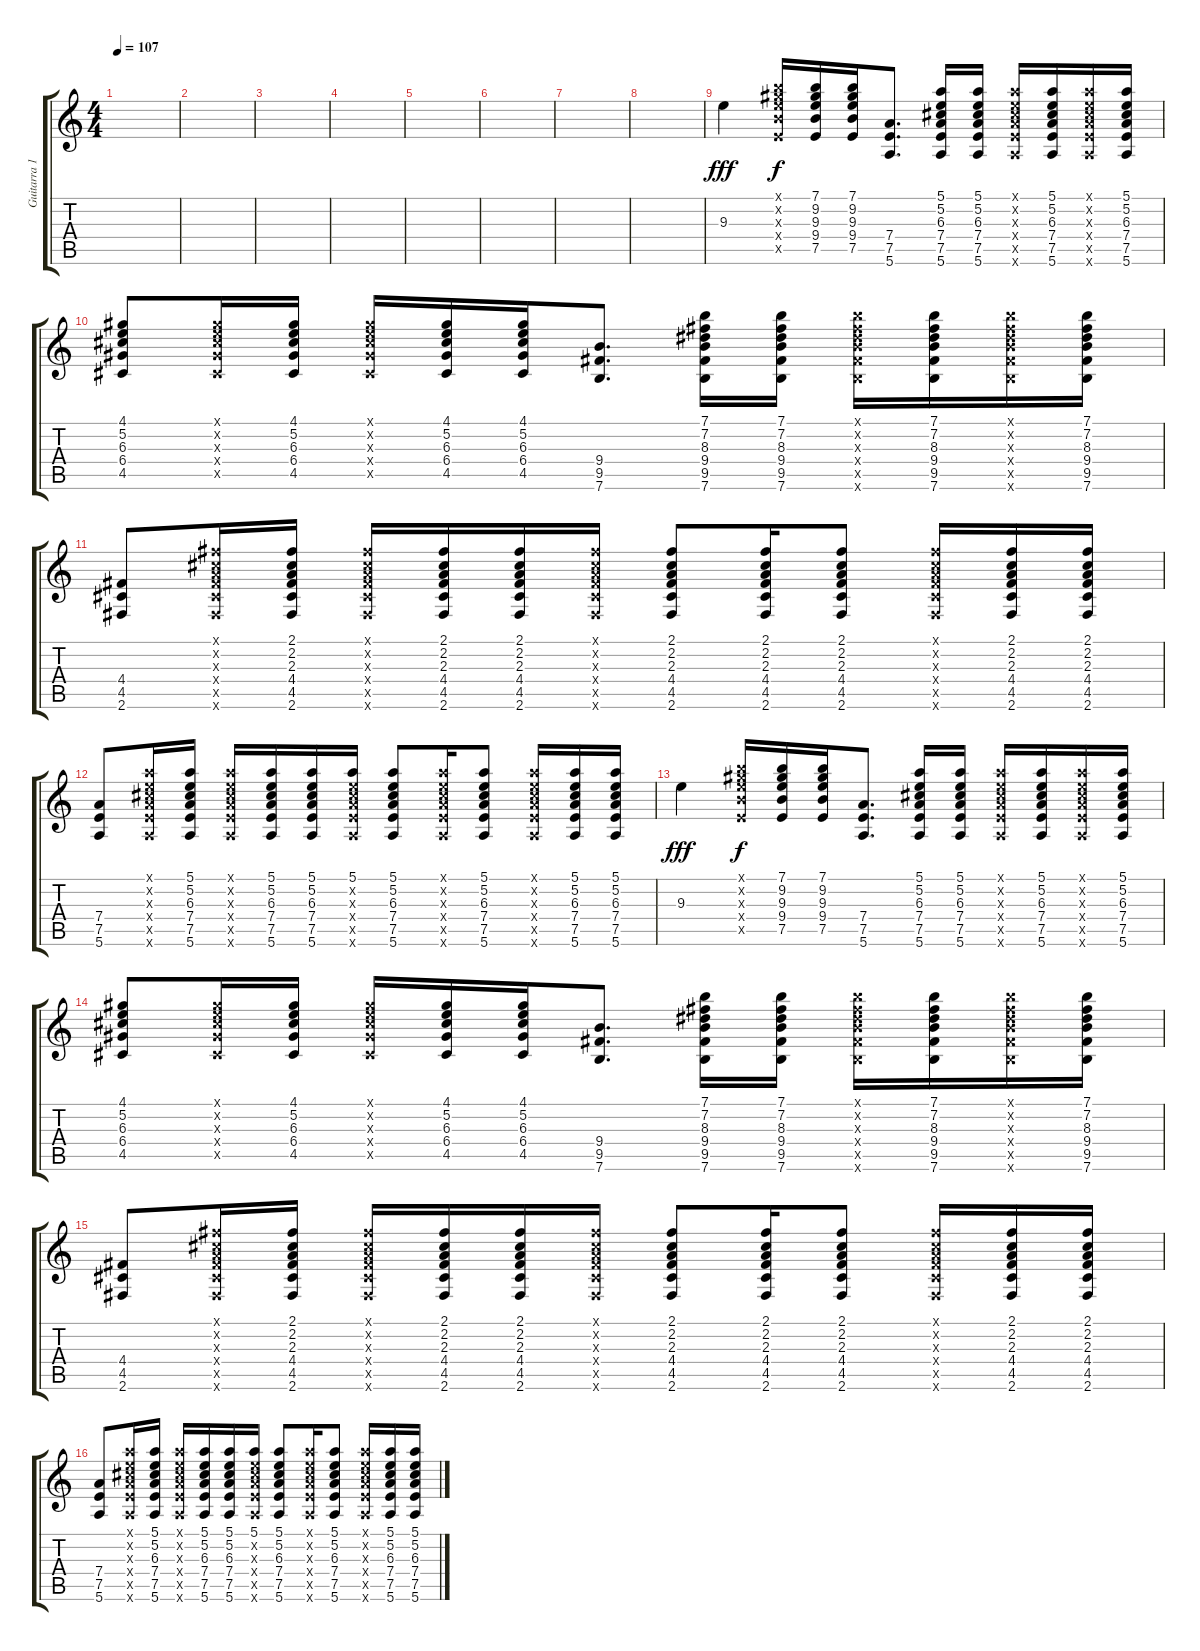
\track ("Guitarra 1" "Guitarra 1") {instrument distortionguitar}
\staff {score tabs}
\tuning (E4 B3 G3 D3 A2 E2) {hide}
\ts (4 4)
\tempo 107
\clef g2
\ks c
|
|
|
|
|
|
|
|
9.3.4{dy fff} (7.1{x} 9.2{x} 9.3{x} 9.4{x} 7.5{x}).16{dy f} (7.1 9.2 9.3 9.4 7.5).16 (7.1 9.2 9.3 9.4 7.5).16 (7.4 7.5 5.6).8{d} (5.1 5.2 6.3 7.4 7.5 5.6).16 (5.1 5.2 6.3 7.4 7.5 5.6).16 (5.1{x} 5.2{x} 6.3{x} 7.4{x} 7.5{x} 5.6{x}).16 (5.1 5.2 6.3 7.4 7.5 5.6).16 (5.1{x} 5.2{x} 6.3{x} 7.4{x} 7.5{x} 5.6{x}).16 (5.1 5.2 6.3 7.4 7.5 5.6).16 |
(4.1 5.2 6.3 6.4 4.5).8 (4.1{x} 5.2{x} 6.3{x} 6.4{x} 4.5{x}).16 (4.1 5.2 6.3 6.4 4.5).16 (4.1{x} 5.2{x} 6.3{x} 6.4{x} 4.5{x}).16 (4.1 5.2 6.3 6.4 4.5).16 (4.1 5.2 6.3 6.4 4.5).16 (9.4 9.5 7.6).8{d} (7.1 7.2 8.3 9.4 9.5 7.6).16 (7.1 7.2 8.3 9.4 9.5 7.6).16 (7.1{x} 7.2{x} 8.3{x} 9.4{x} 9.5{x} 7.6{x}).16 (7.1 7.2 8.3 9.4 9.5 7.6).16 (7.1{x} 7.2{x} 8.3{x} 9.4{x} 9.5{x} 7.6{x}).16 (7.1 7.2 8.3 9.4 9.5 7.6).16 |
(4.4 4.5 2.6).8 (2.1{x} 2.2{x} 2.3{x} 4.4{x} 4.5{x} 2.6{x}).16 (2.1 2.2 2.3 4.4 4.5 2.6).16 (2.1{x} 2.2{x} 2.3{x} 4.4{x} 4.5{x} 2.6{x}).16 (2.1 2.2 2.3 4.4 4.5 2.6).16 (2.1 2.2 2.3 4.4 4.5 2.6).16 (2.1{x} 2.2{x} 2.3{x} 4.4{x} 4.5{x} 2.6{x}).16 (2.1 2.2 2.3 4.4 4.5 2.6).8 (2.1 2.2 2.3 4.4 4.5 2.6).16 (2.1 2.2 2.3 4.4 4.5 2.6).8 (2.1{x} 2.2{x} 2.3{x} 4.4{x} 4.5{x} 2.6{x}).16 (2.1 2.2 2.3 4.4 4.5 2.6).16 (2.1 2.2 2.3 4.4 4.5 2.6).16 |
(7.4 7.5 5.6).8 (5.1{x} 5.2{x} 6.3{x} 7.4{x} 7.5{x} 5.6{x}).16 (5.1 5.2 6.3 7.4 7.5 5.6).16 (5.1{x} 5.2{x} 6.3{x} 7.4{x} 7.5{x} 5.6{x}).16 (5.1 5.2 6.3 7.4 7.5 5.6).16 (5.1 5.2 6.3 7.4 7.5 5.6).16 (5.1 5.2{x} 6.3{x} 7.4{x} 7.5{x} 5.6{x}).16 (5.1 5.2 6.3 7.4 7.5 5.6).8 (5.1{x} 5.2{x} 6.3{x} 7.4{x} 7.5{x} 5.6{x}).16 (5.1 5.2 6.3 7.4 7.5 5.6).8 (5.1{x} 5.2{x} 6.3{x} 7.4{x} 7.5{x} 5.6{x}).16 (5.1 5.2 6.3 7.4 7.5 5.6).16 (5.1 5.2 6.3 7.4 7.5 5.6).16 |
9.3.4{dy fff} (7.1{x} 9.2{x} 9.3{x} 9.4{x} 7.5{x}).16{dy f} (7.1 9.2 9.3 9.4 7.5).16 (7.1 9.2 9.3 9.4 7.5).16 (7.4 7.5 5.6).8{d} (5.1 5.2 6.3 7.4 7.5 5.6).16 (5.1 5.2 6.3 7.4 7.5 5.6).16 (5.1{x} 5.2{x} 6.3{x} 7.4{x} 7.5{x} 5.6{x}).16 (5.1 5.2 6.3 7.4 7.5 5.6).16 (5.1{x} 5.2{x} 6.3{x} 7.4{x} 7.5{x} 5.6{x}).16 (5.1 5.2 6.3 7.4 7.5 5.6).16 |
(4.1 5.2 6.3 6.4 4.5).8 (4.1{x} 5.2{x} 6.3{x} 6.4{x} 4.5{x}).16 (4.1 5.2 6.3 6.4 4.5).16 (4.1{x} 5.2{x} 6.3{x} 6.4{x} 4.5{x}).16 (4.1 5.2 6.3 6.4 4.5).16 (4.1 5.2 6.3 6.4 4.5).16 (9.4 9.5 7.6).8{d} (7.1 7.2 8.3 9.4 9.5 7.6).16 (7.1 7.2 8.3 9.4 9.5 7.6).16 (7.1{x} 7.2{x} 8.3{x} 9.4{x} 9.5{x} 7.6{x}).16 (7.1 7.2 8.3 9.4 9.5 7.6).16 (7.1{x} 7.2{x} 8.3{x} 9.4{x} 9.5{x} 7.6{x}).16 (7.1 7.2 8.3 9.4 9.5 7.6).16 |
(4.4 4.5 2.6).8 (2.1{x} 2.2{x} 2.3{x} 4.4{x} 4.5{x} 2.6{x}).16 (2.1 2.2 2.3 4.4 4.5 2.6).16 (2.1{x} 2.2{x} 2.3{x} 4.4{x} 4.5{x} 2.6{x}).16 (2.1 2.2 2.3 4.4 4.5 2.6).16 (2.1 2.2 2.3 4.4 4.5 2.6).16 (2.1{x} 2.2{x} 2.3{x} 4.4{x} 4.5{x} 2.6{x}).16 (2.1 2.2 2.3 4.4 4.5 2.6).8 (2.1 2.2 2.3 4.4 4.5 2.6).16 (2.1 2.2 2.3 4.4 4.5 2.6).8 (2.1{x} 2.2{x} 2.3{x} 4.4{x} 4.5{x} 2.6{x}).16 (2.1 2.2 2.3 4.4 4.5 2.6).16 (2.1 2.2 2.3 4.4 4.5 2.6).16 |
(7.4 7.5 5.6).8 (5.1{x} 5.2{x} 6.3{x} 7.4{x} 7.5{x} 5.6{x}).16 (5.1 5.2 6.3 7.4 7.5 5.6).16 (5.1{x} 5.2{x} 6.3{x} 7.4{x} 7.5{x} 5.6{x}).16 (5.1 5.2 6.3 7.4 7.5 5.6).16 (5.1 5.2 6.3 7.4 7.5 5.6).16 (5.1 5.2{x} 6.3{x} 7.4{x} 7.5{x} 5.6{x}).16 (5.1 5.2 6.3 7.4 7.5 5.6).8 (5.1{x} 5.2{x} 6.3{x} 7.4{x} 7.5{x} 5.6{x}).16 (5.1 5.2 6.3 7.4 7.5 5.6).8 (5.1{x} 5.2{x} 6.3{x} 7.4{x} 7.5{x} 5.6{x}).16 (5.1 5.2 6.3 7.4 7.5 5.6).16 (5.1 5.2 6.3 7.4 7.5 5.6).16
